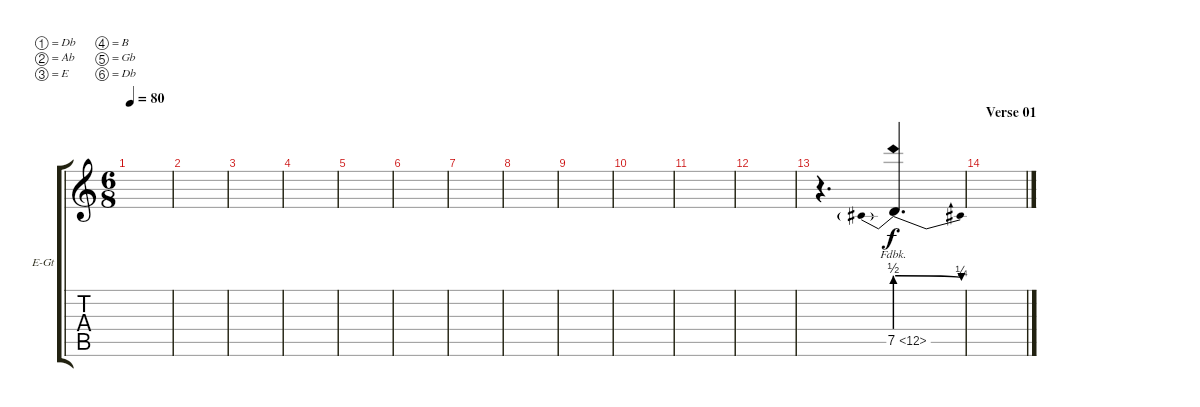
\defaultSystemsLayout 4
\bracketExtendMode groupsimilarinstruments
\firstSystemTrackNameOrientation horizontal
\otherSystemsTrackNameOrientation horizontal
\track ("Electric Guitar" "E-Gt") {instrument overdrivenguitar}
\staff {score tabs}
\tuning (Db4 Ab3 E3 B2 Gb2 Db2)
\ts (6 8)
\tempo 80
\clef g2
\scale
0.487395
\ks c
|
\scale
0.256303 |
\scale
0.256303 |
\scale
0.333333 |
\scale
0.333333 |
\scale
0.333333 |
\scale
0.333333 |
\scale
0.333333 |
\scale
0.333333 |
\scale
0.333333 |
\scale
0.333333 |
\scale
0.333333 |
\scale
0.333333 r.4{d} 7.5{be (prebendrelease 0 2 59.4 1) fh 5}.4{d} |
\section ("" "Verse 01")
\scale
0.333333 |
\scale
0.333333 |
\scale
0.333333
